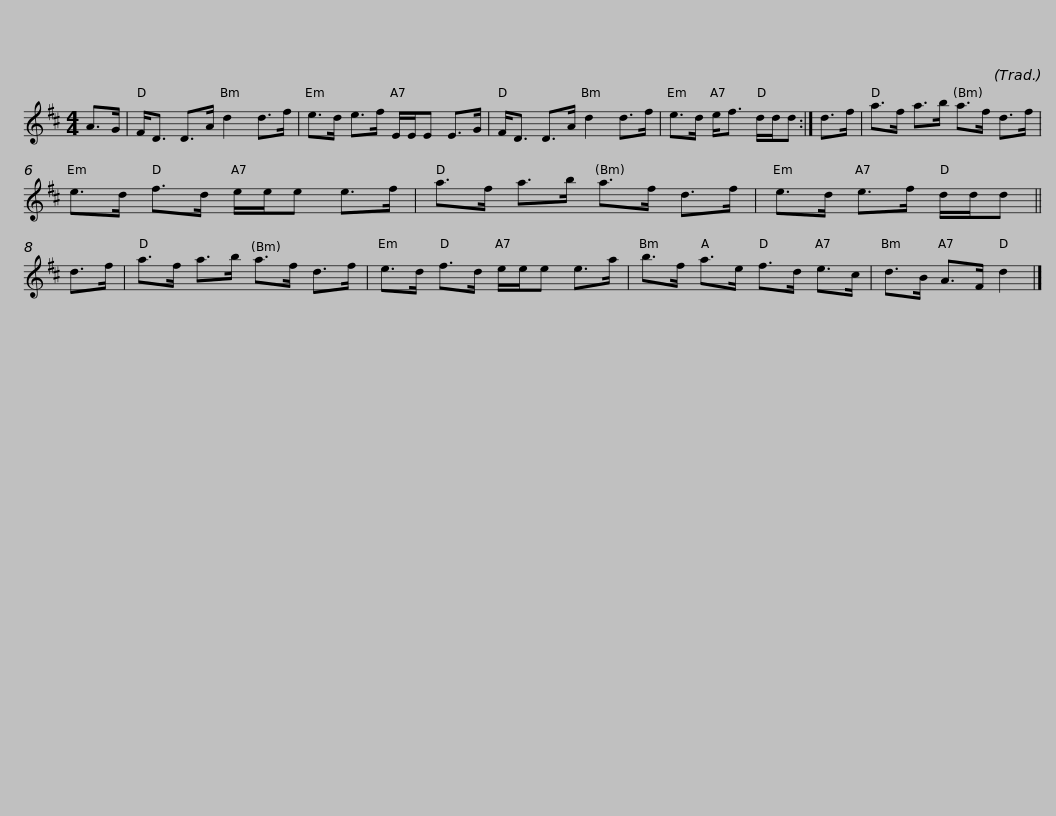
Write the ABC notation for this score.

X:1
L:1/8
M:4/4
I:linebreak $
K:D
V:1 treble
V:1
 A>G | F<D D>A d2 d>f | e>d e>f E/E/E E>G | F<D D>A d2 d>f | e>d e<f d/d/d :| %5
 d>f |$ a>f a>b a>f d>f | e>d f>d e/e/e e>f | a>f a>b a>f d>f | e>d e>f d/d/d || %10
 d>f |$ a>f a>b a>f d>f | e>d f>d e/e/e e>a | b>f a>e f>d e>c | d>B A>F d2 |] %15
